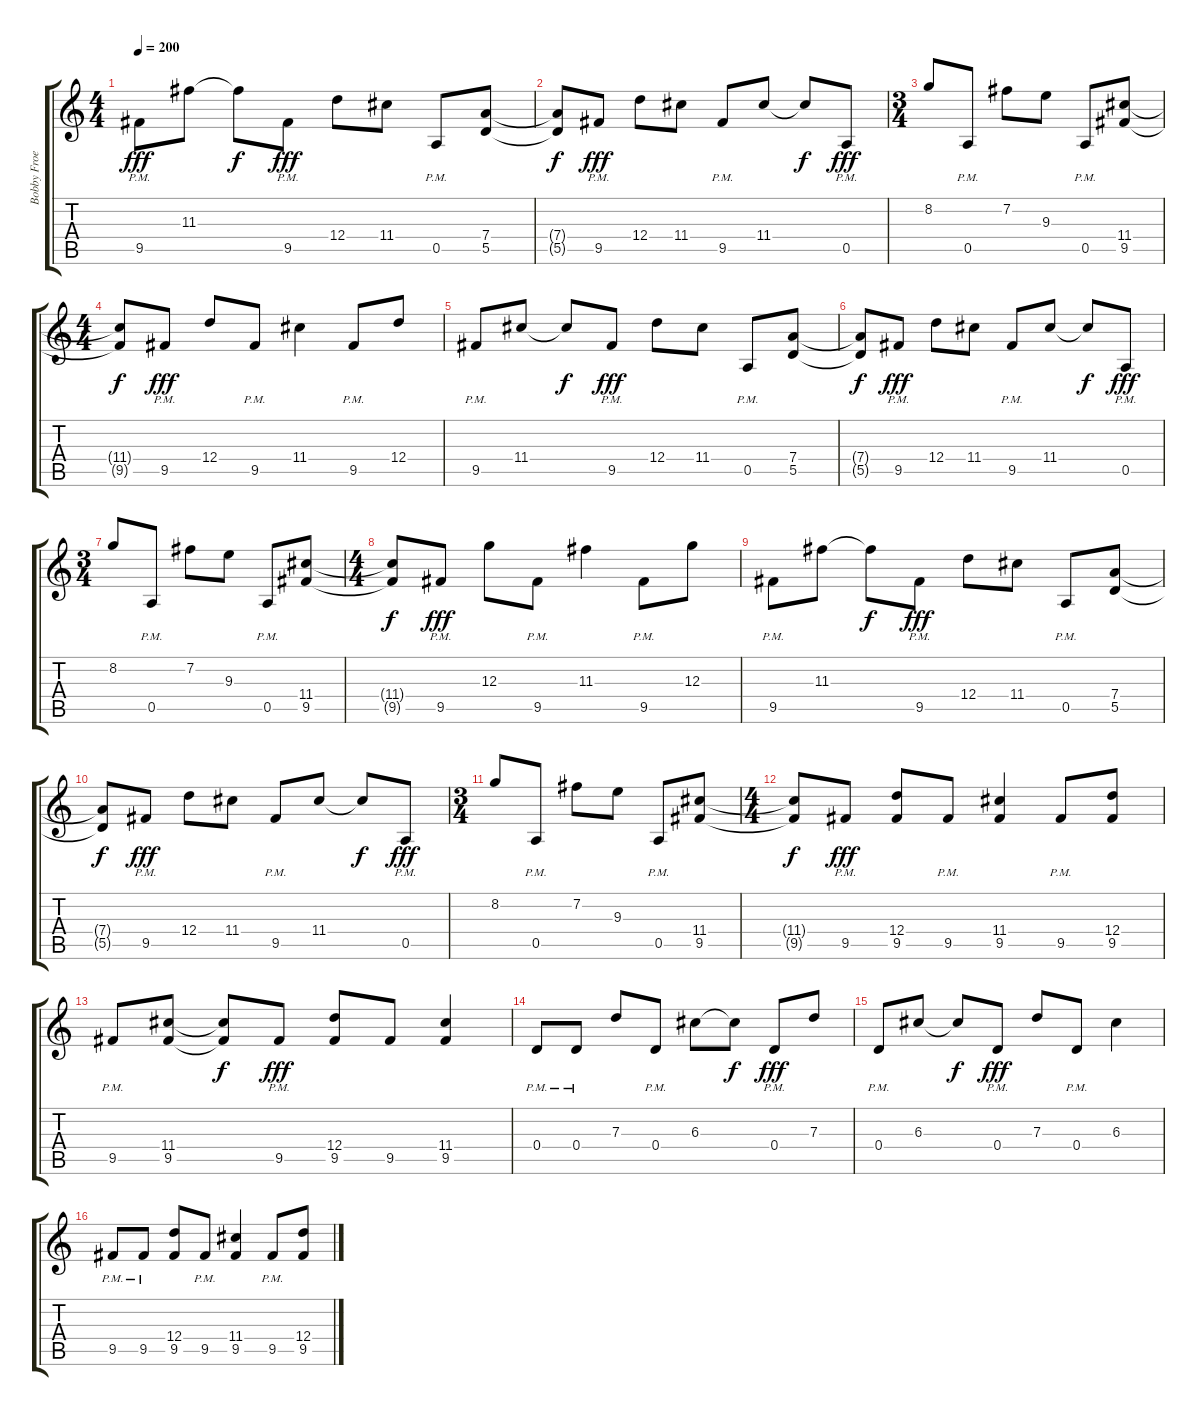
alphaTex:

\track ("Bobby Froese" "Bobby Froe") {instrument distortionguitar}
\staff {score tabs}
\tuning (E4 B3 G3 D3 A2 E2) {hide}
\ts (4 4)
\tempo 200
\clef g2
\ks c
9.5{pm}.8{dy fff} 11.3.8 11.3{t}.8{dy f} 9.5{pm}.8{dy fff} 12.4.8 11.4.8 0.5{pm}.8 (7.4 5.5).8 |
(7.4{t} 5.5{t}).8{dy f} 9.5{pm}.8{dy fff} 12.4.8 11.4.8 9.5{pm}.8 11.4.8 11.4{t}.8{dy f} 0.5{pm}.8{dy fff} |
\ts (3 4)
8.2.8 0.5{pm}.8 7.2.8 9.3.8 0.5{pm}.8 (11.4 9.5).8 |
\ts (4 4)
(11.4{t} 9.5{t}).8{dy f} 9.5{pm}.8{dy fff} 12.4.8 9.5{pm}.8 11.4.4 9.5{pm}.8 12.4.8 |
9.5{pm}.8 11.4.8 11.4{t}.8{dy f} 9.5{pm}.8{dy fff} 12.4.8 11.4.8 0.5{pm}.8 (7.4 5.5).8 |
(7.4{t} 5.5{t}).8{dy f} 9.5{pm}.8{dy fff} 12.4.8 11.4.8 9.5{pm}.8 11.4.8 11.4{t}.8{dy f} 0.5{pm}.8{dy fff} |
\ts (3 4)
8.2.8 0.5{pm}.8 7.2.8 9.3.8 0.5{pm}.8 (11.4 9.5).8 |
\ts (4 4)
(11.4{t} 9.5{t}).8{dy f} 9.5{pm}.8{dy fff} 12.3.8 9.5{pm}.8 11.3.4 9.5{pm}.8 12.3.8 |
9.5{pm}.8 11.3.8 11.3{t}.8{dy f} 9.5{pm}.8{dy fff} 12.4.8 11.4.8 0.5{pm}.8 (7.4 5.5).8 |
(7.4{t} 5.5{t}).8{dy f} 9.5{pm}.8{dy fff} 12.4.8 11.4.8 9.5{pm}.8 11.4.8 11.4{t}.8{dy f} 0.5{pm}.8{dy fff} |
\ts (3 4)
8.2.8 0.5{pm}.8 7.2.8 9.3.8 0.5{pm}.8 (11.4 9.5).8 |
\ts (4 4)
(11.4{t} 9.5{t}).8{dy f} 9.5{pm}.8{dy fff} (12.4 9.5).8 9.5{pm}.8 (11.4 9.5).4 9.5{pm}.8 (12.4 9.5).8 |
9.5{pm}.8 (11.4 9.5).8 (11.4{t} 9.5{t}).8{dy f} 9.5{pm}.8{dy fff} (12.4 9.5).8 9.5.8 (11.4 9.5).4 |
0.4{pm}.8 0.4{pm}.8 7.3.8 0.4{pm}.8 6.3.8 6.3{t}.8{dy f} 0.4{pm}.8{dy fff} 7.3.8 |
0.4{pm}.8 6.3.8 6.3{t}.8{dy f} 0.4{pm}.8{dy fff} 7.3.8 0.4{pm}.8 6.3.4 |
9.5{pm}.8 9.5{pm}.8 (12.4 9.5).8 9.5{pm}.8 (11.4 9.5).4 9.5{pm}.8 (12.4 9.5).8
